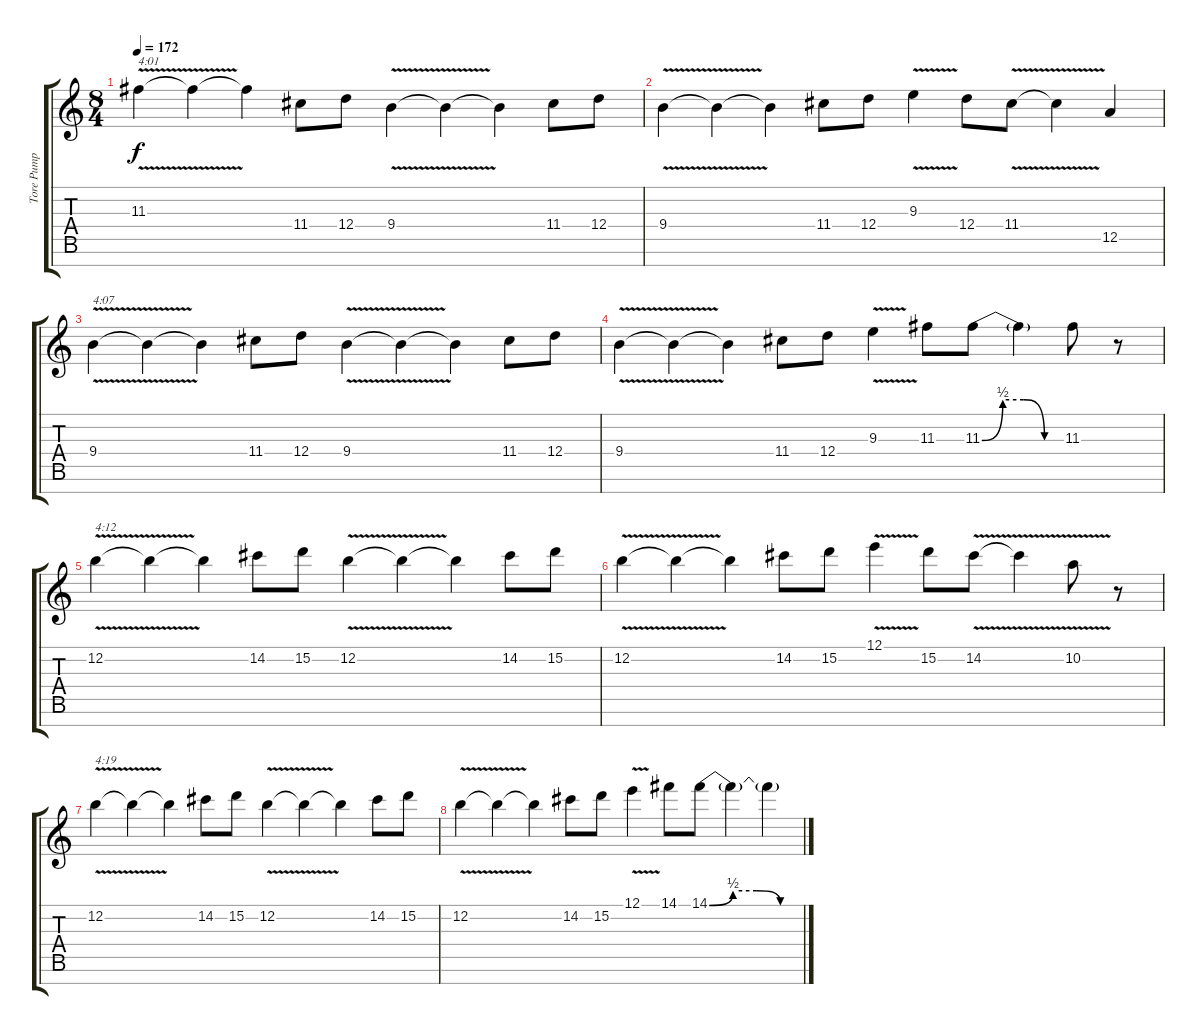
\track ("Tore Pump Pimp" "Tore Pump ") {instrument distortionguitar}
\staff {score tabs}
\tuning (E4 B3 G3 D3 A2 E2 B1) {hide}
\ts (8 4)
\tempo 172
\clef g2
\ks c
11.3{v}.4{txt "4:01" dy f} 11.3{t}.4 11.3{t}.4 11.4.8 12.4.8 9.4{v}.4 9.4{t}.4 9.4{t}.4 11.4.8 12.4.8 |
9.4{v}.4 9.4{t}.4 9.4{t}.4 11.4.8 12.4.8 9.3{v}.4 12.4.8 11.4{v}.8 11.4{t}.4 12.5.4 |
9.4{v}.4{txt "4:07"} 9.4{t}.4 9.4{t}.4 11.4.8 12.4.8 9.4{v}.4 9.4{t}.4 9.4{t}.4 11.4.8 12.4.8 |
9.4{v}.4 9.4{t}.4 9.4{t}.4 11.4.8 12.4.8 9.3{v}.4 11.3.8 11.3{be (custom 0 0 15 2 30 2 45 0 60 0)}.8 11.3{t}.4 11.3.8 r.8 |
12.2{v}.4{txt "4:12"} 12.2{t}.4 12.2{t}.4 14.2.8 15.2.8 12.2{v}.4 12.2{t}.4 12.2{t}.4 14.2.8 15.2.8 |
12.2{v}.4 12.2{t}.4 12.2{t}.4 14.2.8 15.2.8 12.1{v}.4 15.2.8 14.2{v}.8 14.2{t}.4 10.2{v}.8 r.8 |
12.2{v}.4{txt "4:19"} 12.2{t}.4 12.2{t}.4 14.2.8 15.2.8 12.2{v}.4 12.2{t}.4 12.2{t}.4 14.2.8 15.2.8 |
12.2{v}.4 12.2{t}.4 12.2{t}.4 14.2.8 15.2.8 12.1{v}.4 14.1.8 14.1{be (custom 0 0 15 2 30 2 45 0 60 0)}.8 14.1{t}.4 14.1{t}.4
